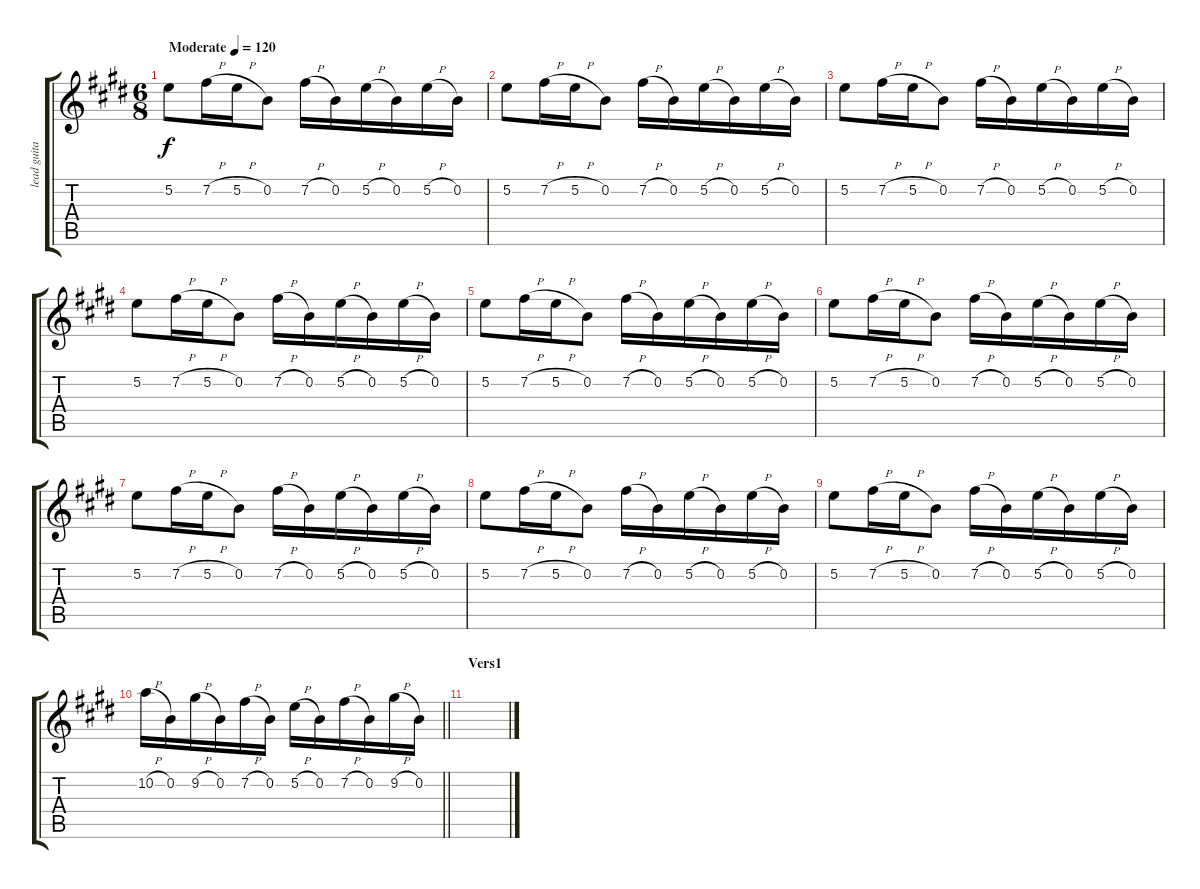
\track ("lead guitar" "lead guita") {instrument distortionguitar}
\staff {score tabs}
\tuning (E4 B3 G3 D3 A2 E2) {hide}
\ts (6 8)
\section ("" "")
\tempo (120 "Moderate")
\clef g2
\ks e
5.2.8{dy f instrument distortionguitar} 7.2{h}.16 5.2{h}.16 0.2.8 7.2{h}.16 0.2.16 5.2{h}.16 0.2.16 5.2{h}.16 0.2.16 |
5.2.8 7.2{h}.16 5.2{h}.16 0.2.8 7.2{h}.16 0.2.16 5.2{h}.16 0.2.16 5.2{h}.16 0.2.16 |
5.2.8 7.2{h}.16 5.2{h}.16 0.2.8 7.2{h}.16 0.2.16 5.2{h}.16 0.2.16 5.2{h}.16 0.2.16 |
5.2.8 7.2{h}.16 5.2{h}.16 0.2.8 7.2{h}.16 0.2.16 5.2{h}.16 0.2.16 5.2{h}.16 0.2.16 |
5.2.8 7.2{h}.16 5.2{h}.16 0.2.8 7.2{h}.16 0.2.16 5.2{h}.16 0.2.16 5.2{h}.16 0.2.16 |
5.2.8 7.2{h}.16 5.2{h}.16 0.2.8 7.2{h}.16 0.2.16 5.2{h}.16 0.2.16 5.2{h}.16 0.2.16 |
5.2.8 7.2{h}.16 5.2{h}.16 0.2.8 7.2{h}.16 0.2.16 5.2{h}.16 0.2.16 5.2{h}.16 0.2.16 |
5.2.8 7.2{h}.16 5.2{h}.16 0.2.8 7.2{h}.16 0.2.16 5.2{h}.16 0.2.16 5.2{h}.16 0.2.16 |
5.2.8 7.2{h}.16 5.2{h}.16 0.2.8 7.2{h}.16 0.2.16 5.2{h}.16 0.2.16 5.2{h}.16 0.2.16 |
\barLineRight lightlight
10.2{h}.16 0.2.16 9.2{h}.16 0.2.16 7.2{h}.16 0.2.16 5.2{h}.16 0.2.16 7.2{h}.16 0.2.16 9.2{h}.16 0.2.16 |
\section ("" "Vers1")
